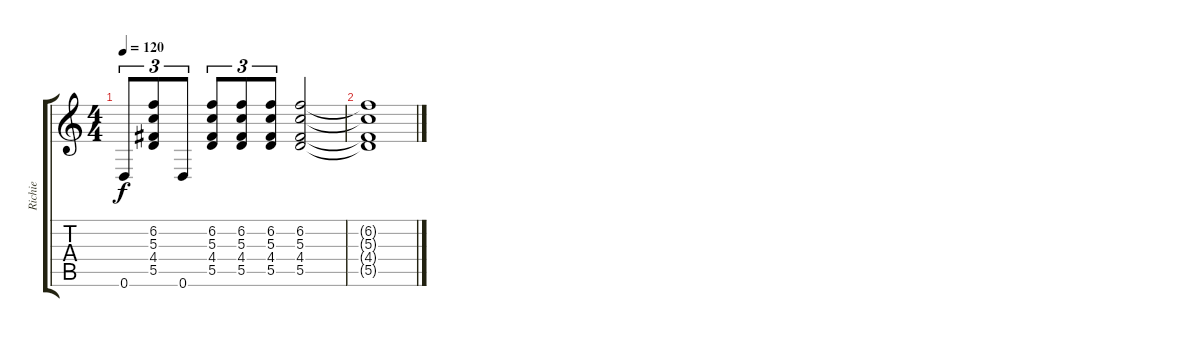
\track ("Richie" "Richie") {instrument distortionguitar}
\staff {score tabs}
\tuning (E4 B3 G3 D3 A2 D2) {hide}
\ts (4 4)
\tempo 120
\clef g2
\ks c
0.6.8{tu (3 2) dy f} (6.2 5.3 4.4 5.5).8{tu (3 2)} 0.6.8{tu (3 2)} (6.2 5.3 4.4 5.5).8{tu (3 2)} (6.2 5.3 4.4 5.5).8{tu (3 2)} (6.2 5.3 4.4 5.5).8{tu (3 2)} (6.2 5.3 4.4 5.5).2 |
(6.2{t} 5.3{t} 4.4{t} 5.5{t}).1
